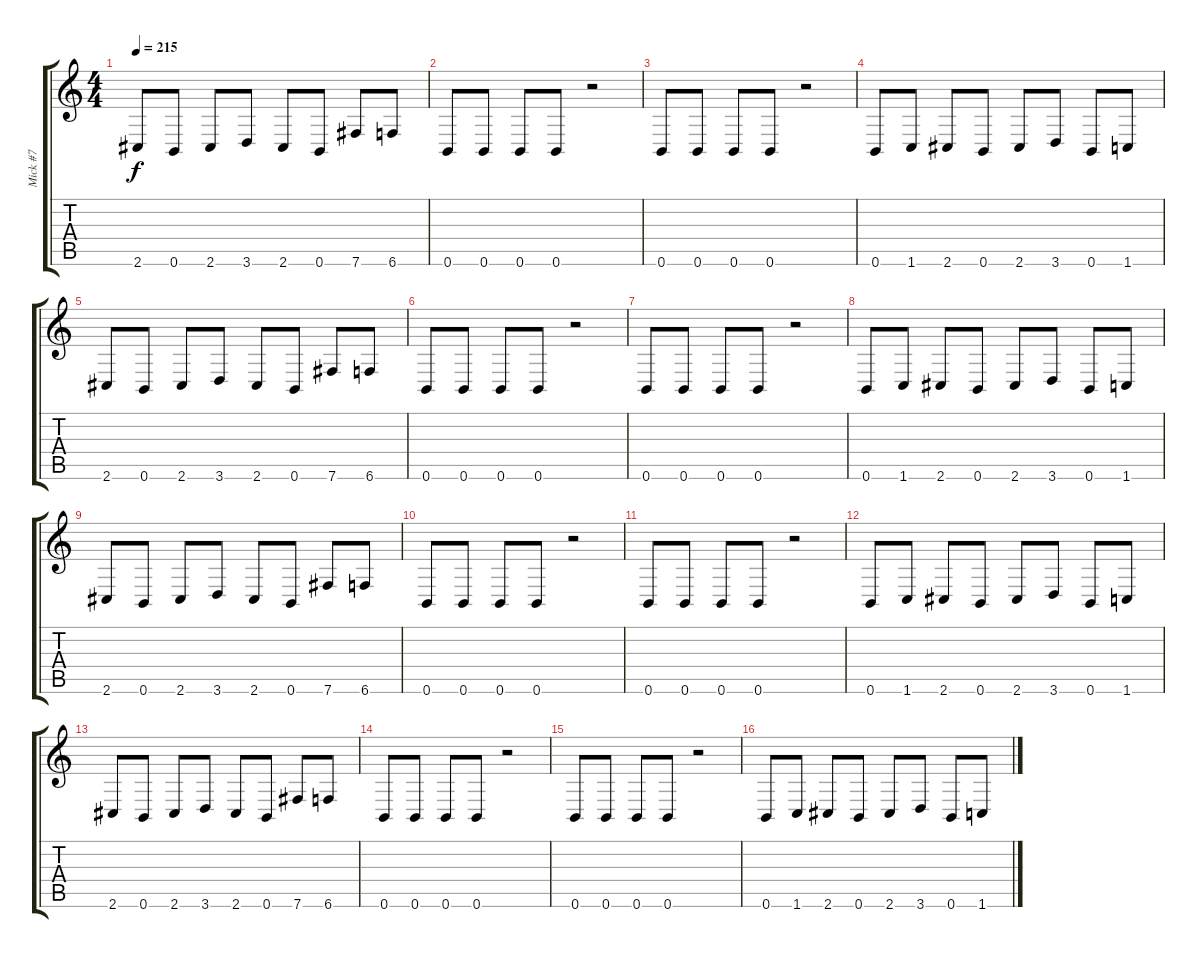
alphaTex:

\track ("Mick #7" "Mick #7") {instrument overdrivenguitar}
\staff {score tabs}
\tuning (Db4 Ab3 E3 B2 Gb2 B1) {hide}
\ts (4 4)
\tempo 215
\clef g2
\ks c
2.6.8{dy f} 0.6.8 2.6.8 3.6.8 2.6.8 0.6.8 7.6.8 6.6.8 |
0.6.8{balance 13} 0.6.8 0.6.8 0.6.8 r.2 |
0.6.8 0.6.8 0.6.8 0.6.8 r.2 |
0.6.8 1.6.8 2.6.8 0.6.8 2.6.8 3.6.8 0.6.8 1.6.8 |
2.6.8 0.6.8 2.6.8 3.6.8 2.6.8 0.6.8 7.6.8 6.6.8 |
0.6.8{balance 13} 0.6.8 0.6.8 0.6.8 r.2 |
0.6.8 0.6.8 0.6.8 0.6.8 r.2 |
0.6.8 1.6.8 2.6.8 0.6.8 2.6.8 3.6.8 0.6.8 1.6.8 |
2.6.8 0.6.8 2.6.8 3.6.8 2.6.8 0.6.8 7.6.8 6.6.8 |
0.6.8{balance 13} 0.6.8 0.6.8 0.6.8 r.2 |
0.6.8 0.6.8 0.6.8 0.6.8 r.2 |
0.6.8 1.6.8 2.6.8 0.6.8 2.6.8 3.6.8 0.6.8 1.6.8 |
2.6.8 0.6.8 2.6.8 3.6.8 2.6.8 0.6.8 7.6.8 6.6.8 |
0.6.8{balance 13} 0.6.8 0.6.8 0.6.8 r.2 |
0.6.8 0.6.8 0.6.8 0.6.8 r.2 |
0.6.8 1.6.8 2.6.8 0.6.8 2.6.8 3.6.8 0.6.8 1.6.8
